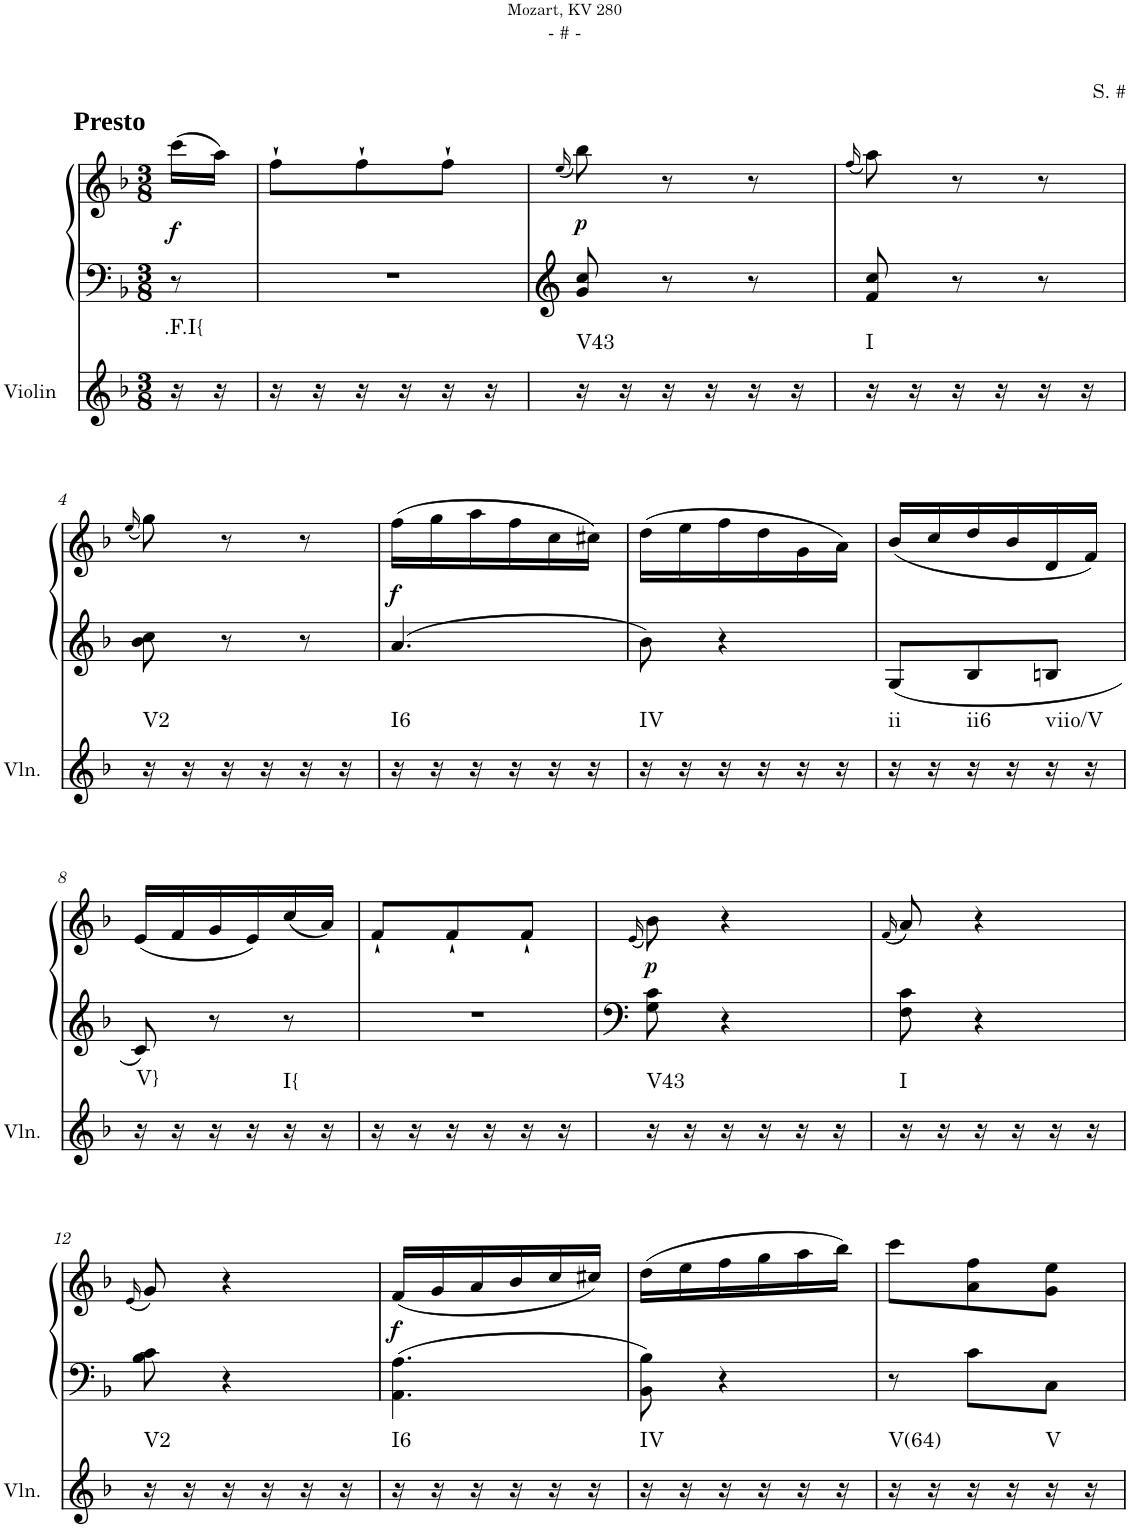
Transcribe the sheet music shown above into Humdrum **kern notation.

**kern	**harte	**kern	**kern	**dynam
*part2	*part2	*part1	*part1	*part1
*staff3	*	*staff2	*staff1	*staff1/2
*I"Violin	*	*I"Klavier linke Hand	*	*
*I'Vln.	*	*	*	*
*clefG2	*	*clefF4	*clefG2	*
*k[b-]	*	*k[b-]	*k[b-]	*
*M3/8	*	*M3/8	*M3/8	*
=	=	=	=	=
!	!	!	!LO:TX:a:B:t=Presto	!
!	!LO:H:kt=.F.I{	!	!	!LO:DY:b
16r	N	8r	(16ccc\LL	f
16r	.	.	16aa\JJ)	.
=1	=1	=1	=1	=1
16r	.	4.r	8ff`\L	.
16r	.	.	.	.
16r	.	.	8ff`\	.
16r	.	.	.	.
16r	.	.	8ff`\J	.
16r	.	.	.	.
=2	=2	=2	=2	=2
.	.	.	(16qee/	.
!	!LO:H:kt=V43	!	!	!LO:DY:b
16r	N	8g/ 8cc/	8bb-\)	p
16r	.	.	.	.
16r	.	8r	8r	.
16r	.	.	.	.
16r	.	8r	8r	.
16r	.	.	.	.
=3	=3	=3	=3	=3
.	.	.	(16qff/	.
!	!LO:H:kt=I	!	!	!
16r	N	8f/ 8cc/	8aa\)	.
16r	.	.	.	.
16r	.	8r	8r	.
16r	.	.	.	.
16r	.	8r	8r	.
16r	.	.	.	.
!!LO:LB:g=z
=4	=4	=4	=4	=4
.	.	.	(16qee/	.
!	!LO:H:kt=V2	!	!	!
16r	N	8b-\ 8cc\	8gg\)	.
16r	.	.	.	.
16r	.	8r	8r	.
16r	.	.	.	.
16r	.	8r	8r	.
16r	.	.	.	.
=5	=5	=5	=5	=5
!	!LO:H:kt=I6	!	!	!LO:DY:b
16r	N	4.a/	(16ff\LL	f
16r	.	.	16gg\	.
16r	.	.	16aa\	.
16r	.	.	16ff\	.
16r	.	.	16cc\	.
16r	.	.	16cc#X\JJ)	.
=6	=6	=6	=6	=6
!	!LO:H:kt=IV	!	!	!
16r	N	8b-\	(16dd\LL	.
16r	.	.	16ee\	.
16r	.	4r	16ff\	.
16r	.	.	16dd\	.
16r	.	.	16g\	.
16r	.	.	16a\JJ)	.
=7	=7	=7	=7	=7
!	!LO:H:kt=ii	!	!	!
16r	N	8G/L	(16b-/LL	.
16r	.	.	16cc/	.
!	!LO:H:kt=ii6	!	!	!
16r	N	8B-/	16dd/	.
16r	.	.	16b-/	.
!	!LO:H:kt=viio/V	!	!	!
16r	N	8Bn/J	16d/	.
16r	.	.	16f/JJ)	.
!!LO:LB:g=z
=8	=8	=8	=8	=8
!	!LO:H:kt=V}	!	!	!
16r	N	8c/	(16e/LL	.
16r	.	.	16f/	.
16r	.	8r	16g/	.
16r	.	.	16e/)	.
!	!LO:H:kt=I{	!	!	!
16r	N	8r	(16cc/	.
16r	.	.	16a/JJ)	.
=9	=9	=9	=9	=9
16r	.	4.r	8f`/L	.
16r	.	.	.	.
16r	.	.	8f`/	.
16r	.	.	.	.
16r	.	.	8f`/J	.
16r	.	.	.	.
=10	=10	=10	=10	=10
.	.	.	(16qe/	.
!	!LO:H:kt=V43	!	!	!LO:DY:b
16r	N	8G\ 8c\	8b-\)	p
16r	.	.	.	.
16r	.	4r	4r	.
16r	.	.	.	.
16r	.	.	.	.
16r	.	.	.	.
=11	=11	=11	=11	=11
.	.	.	(16qf/	.
!	!LO:H:kt=I	!	!	!
16r	N	8F\ 8c\	8a/)	.
16r	.	.	.	.
16r	.	4r	4r	.
16r	.	.	.	.
16r	.	.	.	.
16r	.	.	.	.
!!LO:LB:g=z
=12	=12	=12	=12	=12
.	.	.	(16qe/	.
!	!LO:H:kt=V2	!	!	!
16r	N	8B-\ 8c\	8g/)	.
16r	.	.	.	.
16r	.	4r	4r	.
16r	.	.	.	.
16r	.	.	.	.
16r	.	.	.	.
=13	=13	=13	=13	=13
!	!LO:H:kt=I6	!	!	!LO:DY:b
16r	N	4.AA\ 4.A\	(16f/LL	f
16r	.	.	16g/	.
16r	.	.	16a/	.
16r	.	.	16b-/	.
16r	.	.	16cc/	.
16r	.	.	16cc#X/JJ)	.
=14	=14	=14	=14	=14
!	!LO:H:kt=IV	!	!	!
16r	N	8BB-\ 8B-\	(16dd\LL	.
16r	.	.	16ee\	.
16r	.	4r	16ff\	.
16r	.	.	16gg\	.
16r	.	.	16aa\	.
16r	.	.	16bb-\JJ)	.
=15	=15	=15	=15	=15
!	!LO:H:kt=V(64)	!	!	!
16r	N	8r	8ccc\L	.
16r	.	.	.	.
16r	.	8c\L	8a\ 8ff\	.
16r	.	.	.	.
!	!LO:H:kt=V	!	!	!
16r	N	8C\J	8g\ 8ee\J	.
16r	.	.	.	.
=	=	=	=	=
*-	*-	*-	*-	*-
